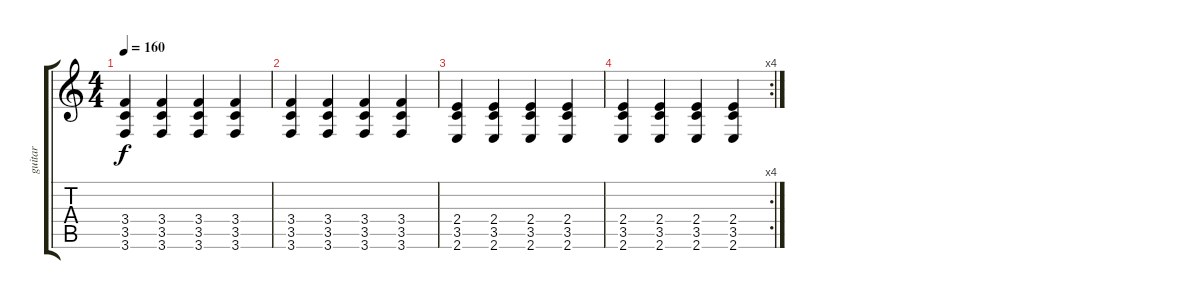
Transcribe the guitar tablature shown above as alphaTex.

\track ("guitar" "guitar") {instrument distortionguitar}
\staff {score tabs}
\tuning (E4 B3 G3 D3 A2 D2) {hide}
\ts (4 4)
\tempo 160
\clef g2
\ks c
(3.4 3.5 3.6).4{dy f} (3.4 3.5 3.6).4 (3.4 3.5 3.6).4 (3.4 3.5 3.6).4 |
(3.4 3.5 3.6).4 (3.4 3.5 3.6).4 (3.4 3.5 3.6).4 (3.4 3.5 3.6).4 |
(2.4 3.5 2.6).4 (2.4 3.5 2.6).4 (2.4 3.5 2.6).4 (2.4 3.5 2.6).4 |
\rc 4
(2.4 3.5 2.6).4 (2.4 3.5 2.6).4 (2.4 3.5 2.6).4 (2.4 3.5 2.6).4
